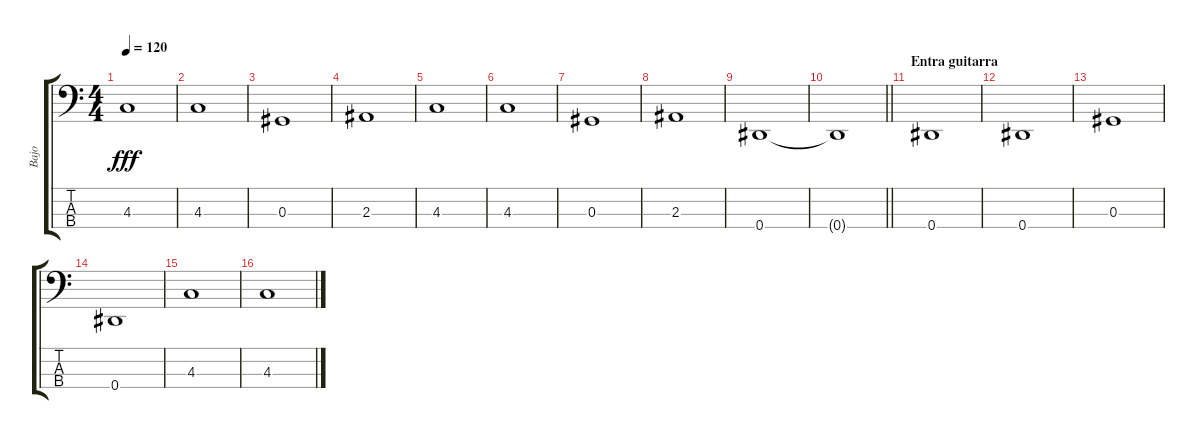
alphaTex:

\track ("Bajo" "Bajo") {instrument electricbassfinger}
\staff {score tabs}
\tuning (Gb2 Db2 Ab1 Eb1) {hide}
\ts (4 4)
\tempo 120
\clef f4
\ks c
4.3.1{dy fff} |
4.3.1 |
0.3.1 |
2.3.1 |
4.3.1 |
4.3.1 |
0.3.1 |
2.3.1 |
0.4.1 |
\barLineRight lightlight
0.4{t}.1 |
\section ("" "Entra guitarra")
0.4.1 |
0.4.1 |
0.3.1 |
0.4.1 |
4.3.1 |
4.3.1
